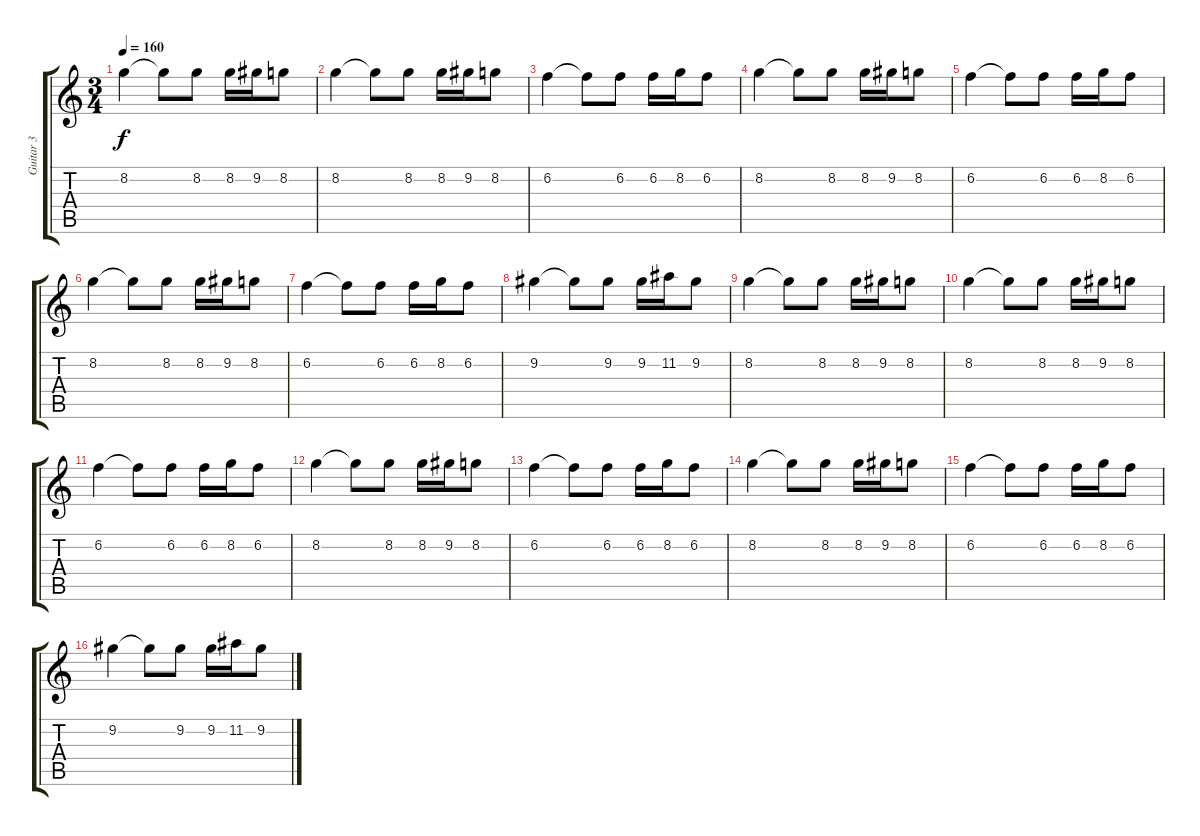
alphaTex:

\track ("Guitar 3" "Guitar 3") {instrument acousticguitarnylon}
\staff {score tabs}
\tuning (E4 B3 G3 D3 A2 E2) {hide}
\ts (3 4)
\tempo 160
\clef g2
\ks c
8.2.4{dy f} 8.2{t}.8 8.2.8 8.2.16 9.2.16 8.2.8 |
8.2.4 8.2{t}.8 8.2.8 8.2.16 9.2.16 8.2.8 |
6.2.4 6.2{t}.8 6.2.8 6.2.16 8.2.16 6.2.8 |
8.2.4 8.2{t}.8 8.2.8 8.2.16 9.2.16 8.2.8 |
6.2.4 6.2{t}.8 6.2.8 6.2.16 8.2.16 6.2.8 |
8.2.4 8.2{t}.8 8.2.8 8.2.16 9.2.16 8.2.8 |
6.2.4 6.2{t}.8 6.2.8 6.2.16 8.2.16 6.2.8 |
9.2.4 9.2{t}.8 9.2.8 9.2.16 11.2.16 9.2.8 |
8.2.4 8.2{t}.8 8.2.8 8.2.16 9.2.16 8.2.8 |
8.2.4 8.2{t}.8 8.2.8 8.2.16 9.2.16 8.2.8 |
6.2.4 6.2{t}.8 6.2.8 6.2.16 8.2.16 6.2.8 |
8.2.4 8.2{t}.8 8.2.8 8.2.16 9.2.16 8.2.8 |
6.2.4 6.2{t}.8 6.2.8 6.2.16 8.2.16 6.2.8 |
8.2.4 8.2{t}.8 8.2.8 8.2.16 9.2.16 8.2.8 |
6.2.4 6.2{t}.8 6.2.8 6.2.16 8.2.16 6.2.8 |
9.2.4 9.2{t}.8 9.2.8 9.2.16 11.2.16 9.2.8
